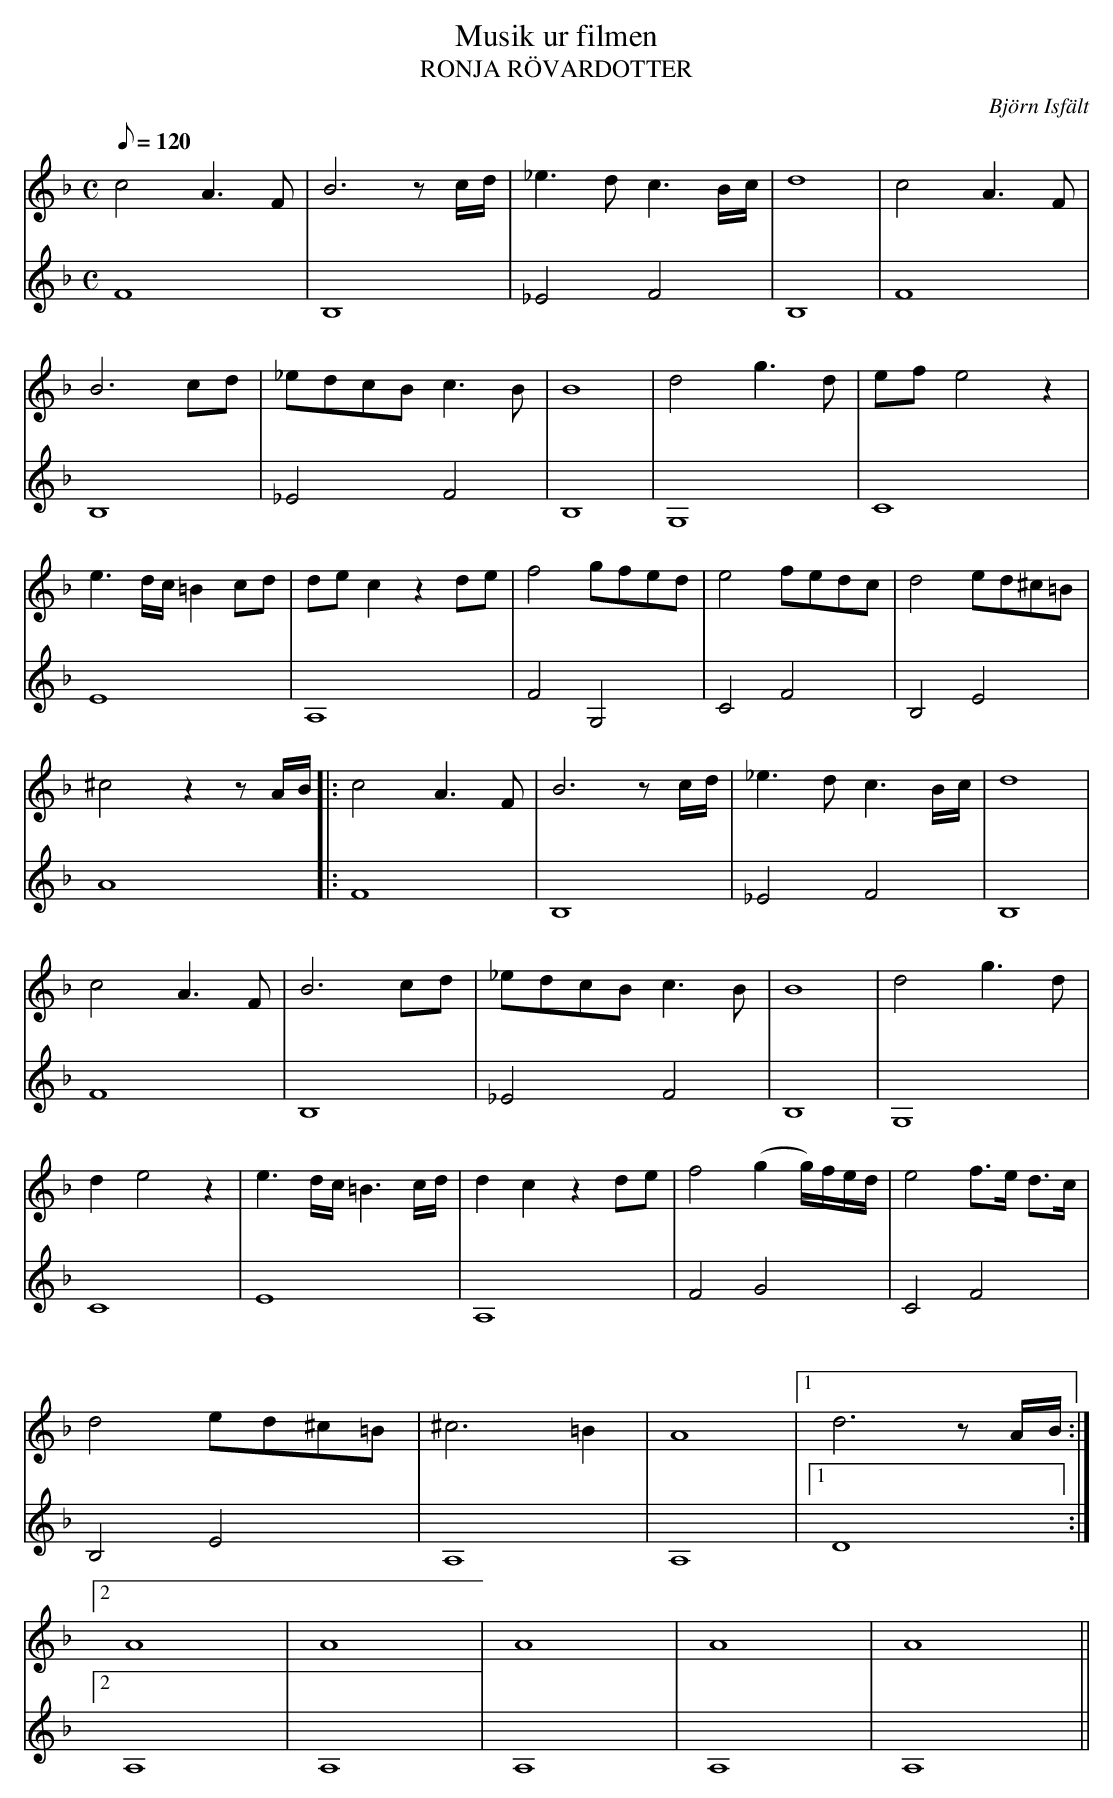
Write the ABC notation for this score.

X:1
T: Musik ur filmen
T: RONJA RÖVARDOTTER
O: Björn Isfält
M: C
L: 1/8
K: F
Q: 120
V: 1
c4A2>F2 | B6zc/d/ | _e2>d2 c3B/c/ | d8 | c4A3F |
B6cd | _edcBc2>B2 | B8 | d4g2>d2 | efe4z2 |
e3d/c/=B2cd | dec2z2de | f4gfed | e4fedc | d4ed^c=B |
^c4z2zA/B/ |: c4A2>F2 | B6zc/d/ | _e2>d2c3B/c/ | d8 |
c4A3F | B6cd | _edcB c2>B2 | B8 | d4g2>d2 |
d2e4z2 | e3d/c/=B3c/d/ | d2c2z2de | f4(g2g/)f/e/d/ | e4 f>e d>c |
d4ed^c=B | ^c6=B2 | A8 |1 d6zA/B/ :|2
A8 |  A8 | A8 | A8 | A8 ||
V: 2
F8 | B,8 | _E4F4 | B,8 | F8 |
B,8 | _E4F4 | B,8 | G,8 | C8 |
E8 | A,8 | F4G,4 | C4F4 | B,4E4 |
A8 |: F8 | B,8 | _E4F4 | B,8 |
F8 | B,8 | _E4F4 | B,8 | G,8 |
C8 | E8 | A,8 | F4G4 | C4F4 |
B,4E4 | A,8 | A,8 |1 D8 :|2
A,8 | A,8 | A,8 | A,8 | A,8 ||
